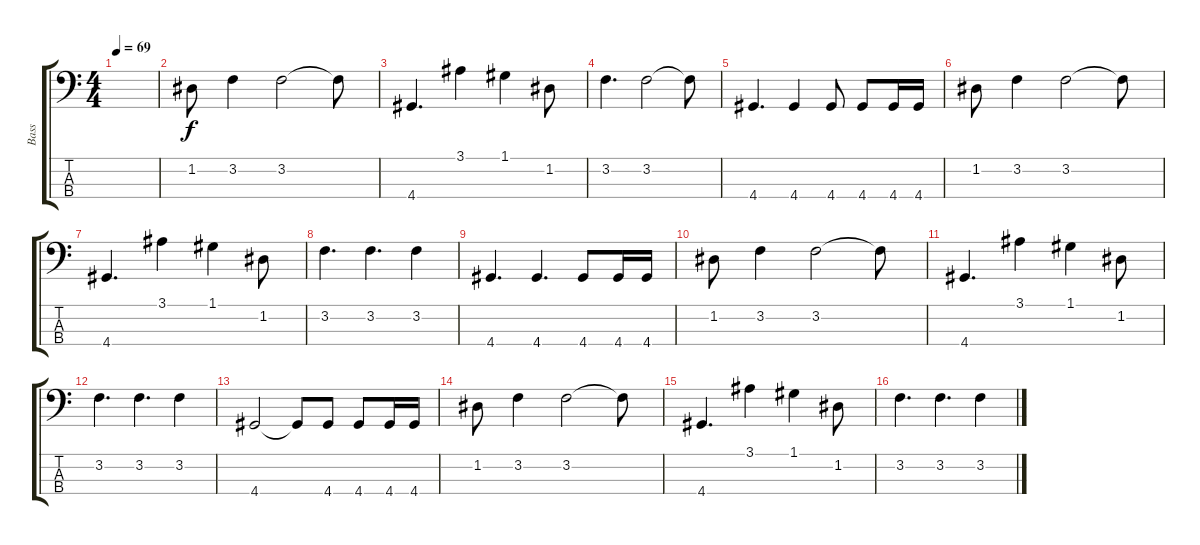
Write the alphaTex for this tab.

\track ("Bass" "Bass") {instrument electricbasspick}
\staff {score tabs}
\tuning (G2 D2 A1 E1) {hide}
\ts (4 4)
\tempo 69
\clef f4
\ks c
|
1.2.8 3.2.4 3.2.2 3.2{t}.8 |
4.4.4{d} 3.1.4 1.1.4 1.2.8 |
3.2.4{d} 3.2.2 3.2{t}.8 |
4.4.4{d} 4.4.4 4.4.8 4.4.8 4.4.16 4.4.16 |
1.2.8 3.2.4 3.2.2 3.2{t}.8 |
4.4.4{d} 3.1.4 1.1.4 1.2.8 |
3.2.4{d} 3.2.4{d} 3.2.4 |
4.4.4{d} 4.4.4{d} 4.4.8 4.4.16 4.4.16 |
1.2.8 3.2.4 3.2.2 3.2{t}.8 |
4.4.4{d} 3.1.4 1.1.4 1.2.8 |
3.2.4{d} 3.2.4{d} 3.2.4 |
4.4.2 4.4{t}.8 4.4.8 4.4.8 4.4.16 4.4.16 |
1.2.8 3.2.4 3.2.2 3.2{t}.8 |
4.4.4{d} 3.1.4 1.1.4 1.2.8 |
3.2.4{d} 3.2.4{d} 3.2.4
